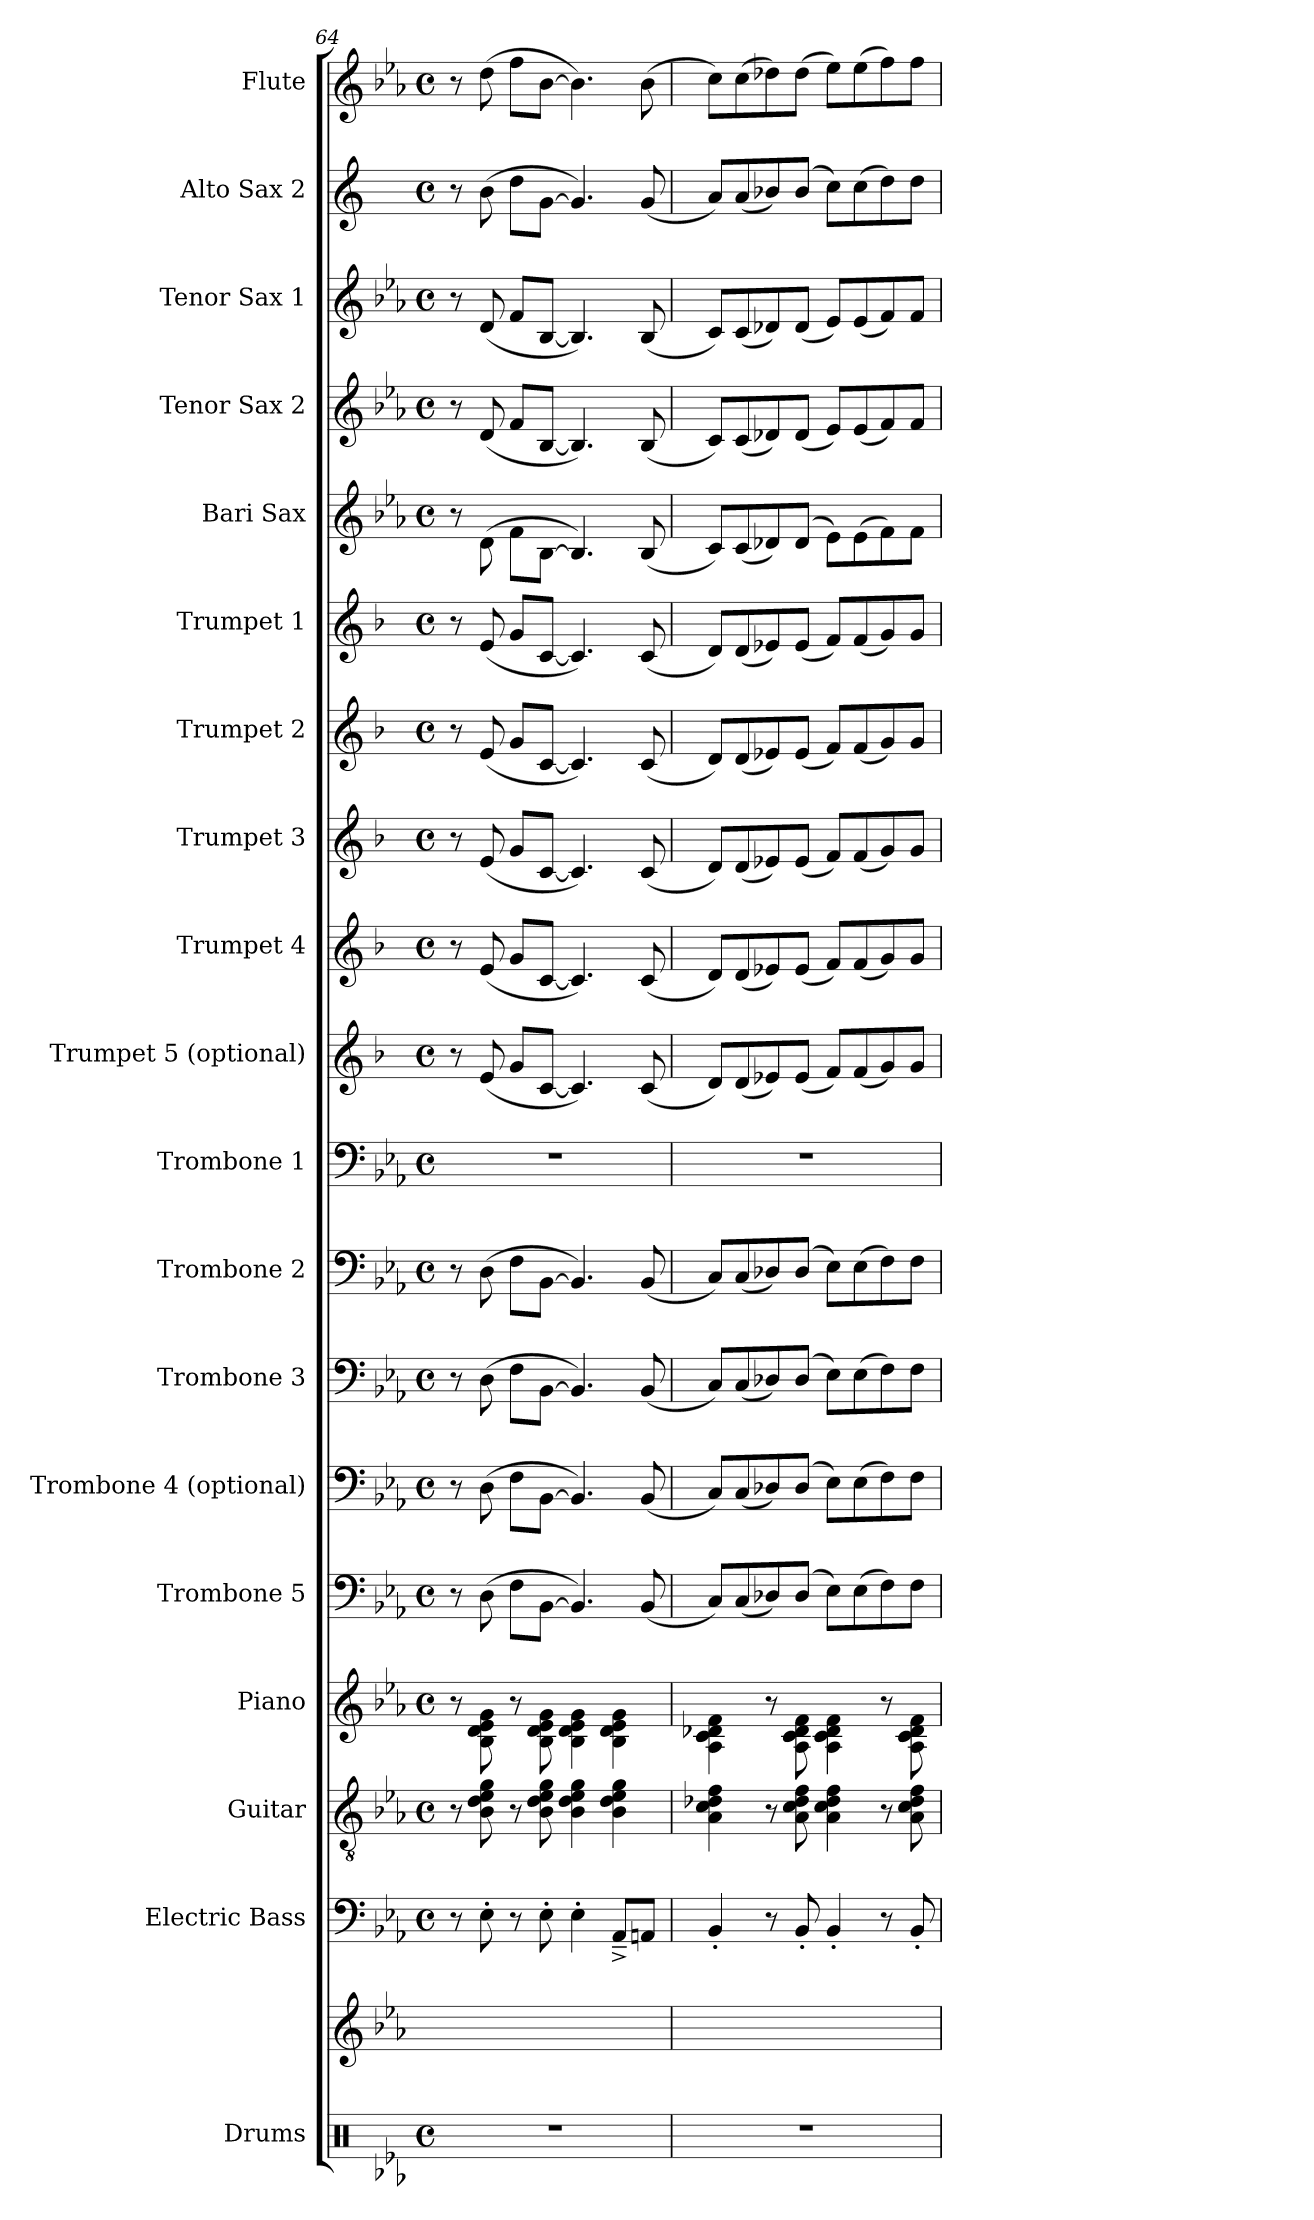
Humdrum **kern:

**kern	**kern	**kern	**kern	**kern	**kern	**kern	**kern	**kern	**kern	**kern	**kern	**kern	**kern	**kern	**kern	**kern	**kern	**kern	**kern
*part20	*part19	*part18	*part17	*part16	*part15	*part14	*part13	*part12	*part11	*part10	*part9	*part8	*part7	*part6	*part5	*part4	*part3	*part2	*part1
*staff20	*staff19	*staff18	*staff17	*staff16	*staff15	*staff14	*staff13	*staff12	*staff11	*staff10	*staff9	*staff8	*staff7	*staff6	*staff5	*staff4	*staff3	*staff2	*staff1
*I"Drums	*	*I"Electric Bass	*I"Guitar	*I"Piano	*I"Trombone 5	*I"Trombone 4 (optional)	*I"Trombone 3	*I"Trombone 2	*I"Trombone 1	*I"Trumpet 5 (optional)	*I"Trumpet 4	*I"Trumpet 3	*I"Trumpet 2	*I"Trumpet 1	*I"Bari Sax	*I"Tenor Sax 2	*I"Tenor Sax 1	*I"Alto Sax 2	*I"Flute
*	*	*	*	*I'Pno	*I'Trb	*I'Trb	*I'Trb	*I'Trb	*I'Trb	*I'Tpt	*I'Tpt	*I'Tpt	*I'Tpt	*I'Tpt	*	*I'T Sax	*I'T Sax	*I'A Sax	*I'Fl
*clefX	*clefG2	*clefF4	*clefGv2	*clefG2	*clefF4	*clefF4	*clefF4	*clefF4	*clefF4	*clefG2	*clefG2	*clefG2	*clefG2	*clefG2	*clefG2	*clefG2	*clefG2	*clefG2	*clefG2
*	*	*ITrd7c12	*	*	*	*	*	*	*	*ITrd1c2	*ITrd1c2	*ITrd1c2	*ITrd1c2	*ITrd1c2	*ITrd12c21	*ITrd8c14	*ITrd8c14	*ITrd5c9	*
*k[b-e-a-]	*k[b-e-a-]	*k[b-e-a-]	*k[b-e-a-]	*k[b-e-a-]	*k[b-e-a-]	*k[b-e-a-]	*k[b-e-a-]	*k[b-e-a-]	*k[b-e-a-]	*k[b-e-a-]	*k[b-e-a-]	*k[b-e-a-]	*k[b-e-a-]	*k[b-e-a-]	*k[b-e-a-]	*k[b-e-a-]	*k[b-e-a-]	*k[b-e-a-]	*k[b-e-a-]
*E-:	*E-:	*E-:	*E-:	*E-:	*E-:	*E-:	*E-:	*E-:	*E-:	*E-:	*E-:	*E-:	*E-:	*E-:	*E-:	*E-:	*E-:	*E-:	*E-:
*M4/4	*	*M4/4	*M4/4	*M4/4	*M4/4	*M4/4	*M4/4	*M4/4	*M4/4	*M4/4	*M4/4	*M4/4	*M4/4	*M4/4	*M4/4	*M4/4	*M4/4	*M4/4	*M4/4
*met(c)	*	*met(c)	*met(c)	*met(c)	*met(c)	*met(c)	*met(c)	*met(c)	*met(c)	*met(c)	*met(c)	*met(c)	*met(c)	*met(c)	*met(c)	*met(c)	*met(c)	*met(c)	*met(c)
=64	=64	=64	=64	=64	=64	=64	=64	=64	=64	=64	=64	=64	=64	=64	=64	=64	=64	=64	=64
1r	1ryy	8r	8r	8r	8r	8r	8r	8r	1r	8r	8r	8r	8r	8r	8r	8r	8r	8r	8r
.	.	8EE-'>\	8B-\ 8d\ 8e-\ 8g\	8B-\ 8d\ 8e-\ 8g\	(>8D\	(>8D\	(>8D\	(>8D\	.	(<8d/	(<8d/	(<8d/	(<8d/	(<8d/	(>8D\	(<8D/	(<8D/	(>8d\	(>8dd\
.	.	8r	8r	8r	8F\L	8F\L	8F\L	8F\L	.	8f/L	8f/L	8f/L	8f/L	8f/L	8F\L	8F/L	8F/L	8f\L	8ff\L
.	.	8EE-'>\	8B-\ 8d\ 8e-\ 8g\	8B-\ 8d\ 8e-\ 8g\	[8BB-\J	[8BB-\J	[8BB-\J	[8BB-\J	.	[8B-/J	[8B-/J	[8B-/J	[8B-/J	[8B-/J	[8BB-\J	[8BB-/J	[8BB-/J	[8B-\J	[8b-\J
.	.	4EE-'>\	4B-\ 4d\ 4e-\ 4g\	4B-\ 4d\ 4e-\ 4g\	4.BB-/])	4.BB-/])	4.BB-/])	4.BB-/])	.	4.B-/])	4.B-/])	4.B-/])	4.B-/])	4.B-/])	4.BB-/])	4.BB-/])	4.BB-/])	4.B-/])	4.b-\])
.	.	8AAA-^<~</L	4B-\ 4d\ 4e-\ 4g\	4B-\ 4d\ 4e-\ 4g\	.	.	.	.	.	.	.	.	.	.	.	.	.	.	.
.	.	8AAAn/J	.	.	(<8BB-/	(<8BB-/	(<8BB-/	(<8BB-/	.	(<8B-/	(<8B-/	(<8B-/	(<8B-/	(<8B-/	(<8BB-/	(<8BB-/	(<8BB-/	(<8B-/	(>8b-\
=65	=65	=65	=65	=65	=65	=65	=65	=65	=65	=65	=65	=65	=65	=65	=65	=65	=65	=65	=65
1r	1ryy	4BBB-'</	4A-\ 4c\ 4d-\ 4f\	4A-\ 4c\ 4d-\ 4f\	8C/L)	8C/L)	8C/L)	8C/L)	1r	8c/L)	8c/L)	8c/L)	8c/L)	8c/L)	8C/L)	8C/L)	8C/L)	8c/L)	8cc\L)
.	.	.	.	.	(<8C/	(<8C/	(<8C/	(<8C/	.	(<8c/	(<8c/	(<8c/	(<8c/	(<8c/	(<8C/	(<8C/	(<8C/	(<8c/	(>8cc\
.	.	8r	8r	8r	8D-X/)	8D-X/)	8D-X/)	8D-X/)	.	8d-X/)	8d-X/)	8d-X/)	8d-X/)	8d-X/)	8D-X/)	8D-X/)	8D-X/)	8d-X/)	8dd-X\)
.	.	8BBB-'</	8A-\ 8c\ 8d-\ 8f\	8A-\ 8c\ 8d-\ 8f\	(8D-/J	(8D-/J	(8D-/J	(8D-/J	.	(<8d-/J	(<8d-/J	(<8d-/J	(<8d-/J	(<8d-/J	(8D-/J	(<8D-/J	(<8D-/J	(8d-/J	(>8dd-\J
.	.	4BBB-'</	4A-\ 4c\ 4d-\ 4f\	4A-\ 4c\ 4d-\ 4f\	8E-\L)	8E-\L)	8E-\L)	8E-\L)	.	8e-/L)	8e-/L)	8e-/L)	8e-/L)	8e-/L)	8E-\L)	8E-/L)	8E-/L)	8e-\L)	8ee-\L)
.	.	.	.	.	(>8E-\	(>8E-\	(>8E-\	(>8E-\	.	(<8e-/	(<8e-/	(<8e-/	(<8e-/	(<8e-/	(>8E-\	(<8E-/	(<8E-/	(>8e-\	(>8ee-\
.	.	8r	8r	8r	8F\)	8F\)	8F\)	8F\)	.	8f/)	8f/)	8f/)	8f/)	8f/)	8F\)	8F/)	8F/)	8f\)	8ff\)
.	.	8BBB-'</	8A-\ 8c\ 8d-\ 8f\	8A-\ 8c\ 8d-\ 8f\	8F\J	8F\J	8F\J	8F\J	.	8f/J	8f/J	8f/J	8f/J	8f/J	8F\J	8F/J	8F/J	8f\J	8ff\J
=	=	=	=	=	=	=	=	=	=	=	=	=	=	=	=	=	=	=	=
*-	*-	*-	*-	*-	*-	*-	*-	*-	*-	*-	*-	*-	*-	*-	*-	*-	*-	*-	*-
